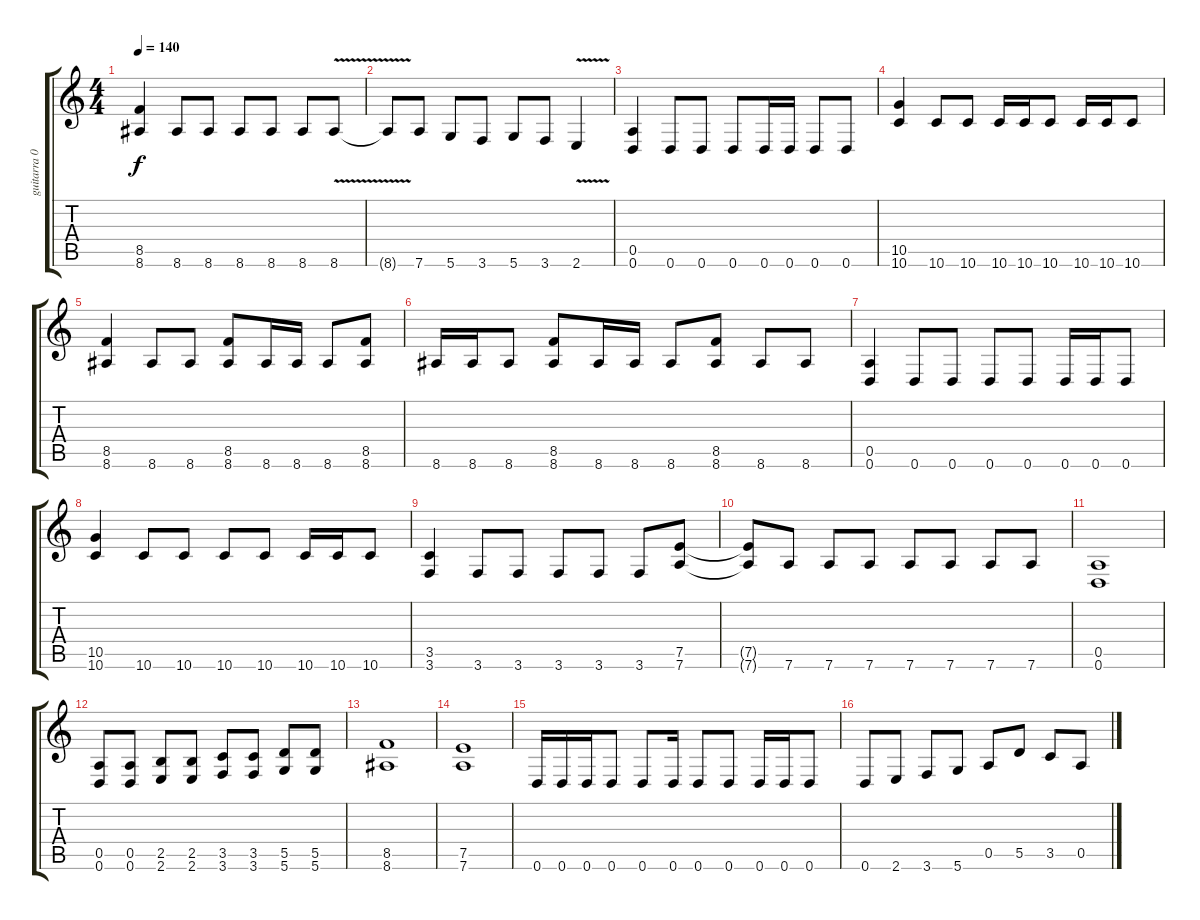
\track ("guitarra 03" "guitarra 0") {instrument distortionguitar}
\staff {score tabs}
\tuning (E4 B3 G3 D3 A2 D2) {hide}
\ts (4 4)
\tempo 140
\clef g2
\ks c
(8.5 8.6).4{dy f} 8.6.8 8.6.8 8.6.8 8.6.8 8.6.8 8.6{v}.8 |
8.6{t}.8 7.6.8 5.6.8 3.6.8 5.6.8 3.6.8 2.6{v}.4 |
(0.5 0.6).4 0.6.8 0.6.8 0.6.8 0.6.16 0.6.16 0.6.8 0.6.8 |
(10.5 10.6).4 10.6.8 10.6.8 10.6.16 10.6.16 10.6.8 10.6.16 10.6.16 10.6.8 |
(8.5 8.6).4 8.6.8 8.6.8 (8.5 8.6).8 8.6.16 8.6.16 8.6.8 (8.5 8.6).8 |
8.6.16 8.6.16 8.6.8 (8.5 8.6).8 8.6.16 8.6.16 8.6.8 (8.5 8.6).8 8.6.8 8.6.8 |
(0.5 0.6).4 0.6.8 0.6.8 0.6.8 0.6.8 0.6.16 0.6.16 0.6.8 |
(10.5 10.6).4 10.6.8 10.6.8 10.6.8 10.6.8 10.6.16 10.6.16 10.6.8 |
(3.5 3.6).4 3.6.8 3.6.8 3.6.8 3.6.8 3.6.8 (7.5 7.6).8 |
(7.5{t} 7.6{t}).8 7.6.8 7.6.8 7.6.8 7.6.8 7.6.8 7.6.8 7.6.8 |
(0.5 0.6).1 |
(0.5 0.6).8 (0.5 0.6).8 (2.5 2.6).8 (2.5 2.6).8 (3.5 3.6).8 (3.5 3.6).8 (5.5 5.6).8 (5.5 5.6).8 |
(8.5 8.6).1 |
(7.5 7.6).1 |
0.6.16 0.6.16 0.6.16 0.6.8 0.6.8 0.6.16 0.6.8 0.6.8 0.6.16 0.6.16 0.6.8 |
0.6.8 2.6.8 3.6.8 5.6.8 0.5.8 5.5.8 3.5.8 0.5.8
